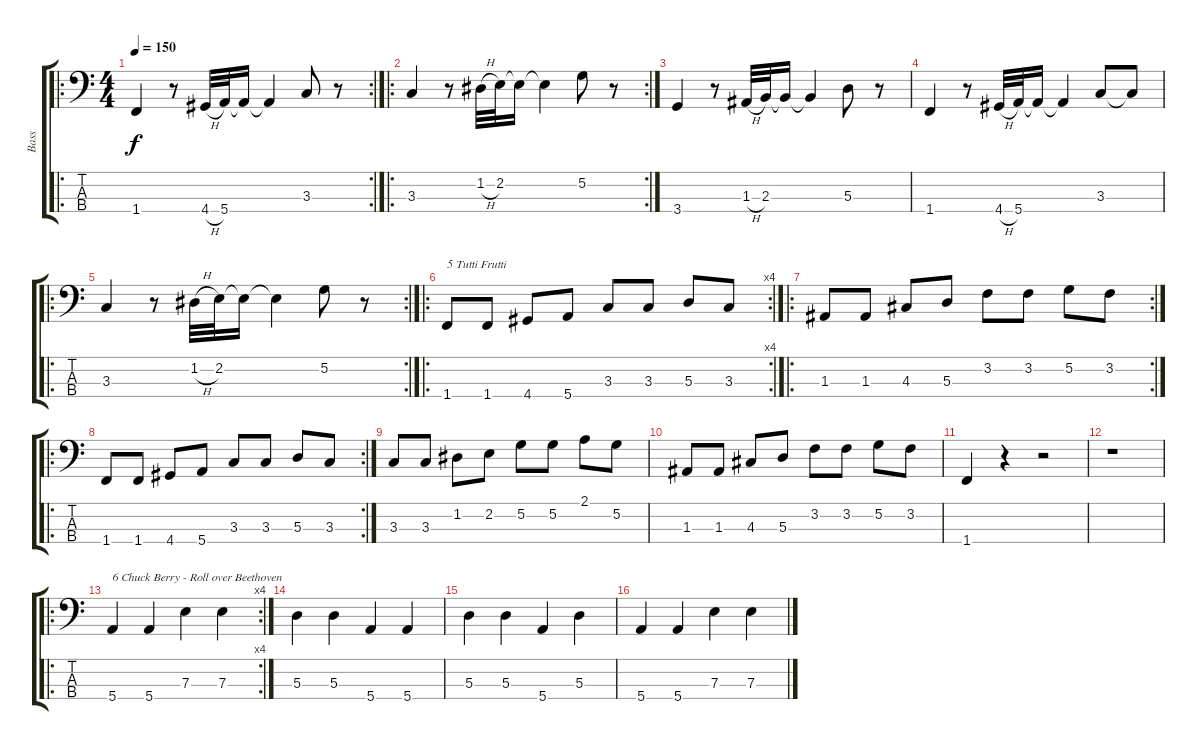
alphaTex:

\track ("Bass" "Bass") {instrument electricbassfinger}
\staff {score tabs}
\tuning (G2 D2 A1 E1) {hide}
\ro
\rc 2
\ts (4 4)
\tempo 150
\clef f4
\ks c
1.4.4{dy f} r.8 4.4{h}.32 5.4.32 5.4{t}.16 5.4{t}.4 3.3.8 r.8 |
\ro
\rc 2
3.3.4 r.8 1.2{h}.32 2.2.32 2.2{t}.16 2.2{t}.4 5.2.8 r.8 |
3.4.4 r.8 1.3{h}.32 2.3.32 2.3{t}.16 2.3{t}.4 5.3.8 r.8 |
1.4.4 r.8 4.4{h}.32 5.4.32 5.4{t}.16 5.4{t}.4 3.3.8 3.3{t}.8 |
\ro
\rc 2
3.3.4 r.8 1.2{h}.32 2.2.32 2.2{t}.16 2.2{t}.4 5.2.8 r.8 |
\ro
\rc 4
1.4.8{txt "5 Tutti Frutti"} 1.4.8 4.4.8 5.4.8 3.3.8 3.3.8 5.3.8 3.3.8 |
\ro
\rc 2
1.3.8 1.3.8 4.3.8 5.3.8 3.2.8 3.2.8 5.2.8 3.2.8 |
\ro
\rc 2
1.4.8 1.4.8 4.4.8 5.4.8 3.3.8 3.3.8 5.3.8 3.3.8 |
3.3.8 3.3.8 1.2.8 2.2.8 5.2.8 5.2.8 2.1.8 5.2.8 |
1.3.8 1.3.8 4.3.8 5.3.8 3.2.8 3.2.8 5.2.8 3.2.8 |
1.4.4 r.4 r.2 |
r.1 |
\ro
\rc 4
5.4.4{txt "6 Chuck Berry - Roll over Beethoven"} 5.4.4 7.3.4 7.3.4 |
5.3.4 5.3.4 5.4.4 5.4.4 |
5.3.4 5.3.4 5.4.4 5.3.4 |
5.4.4 5.4.4 7.3.4 7.3.4
